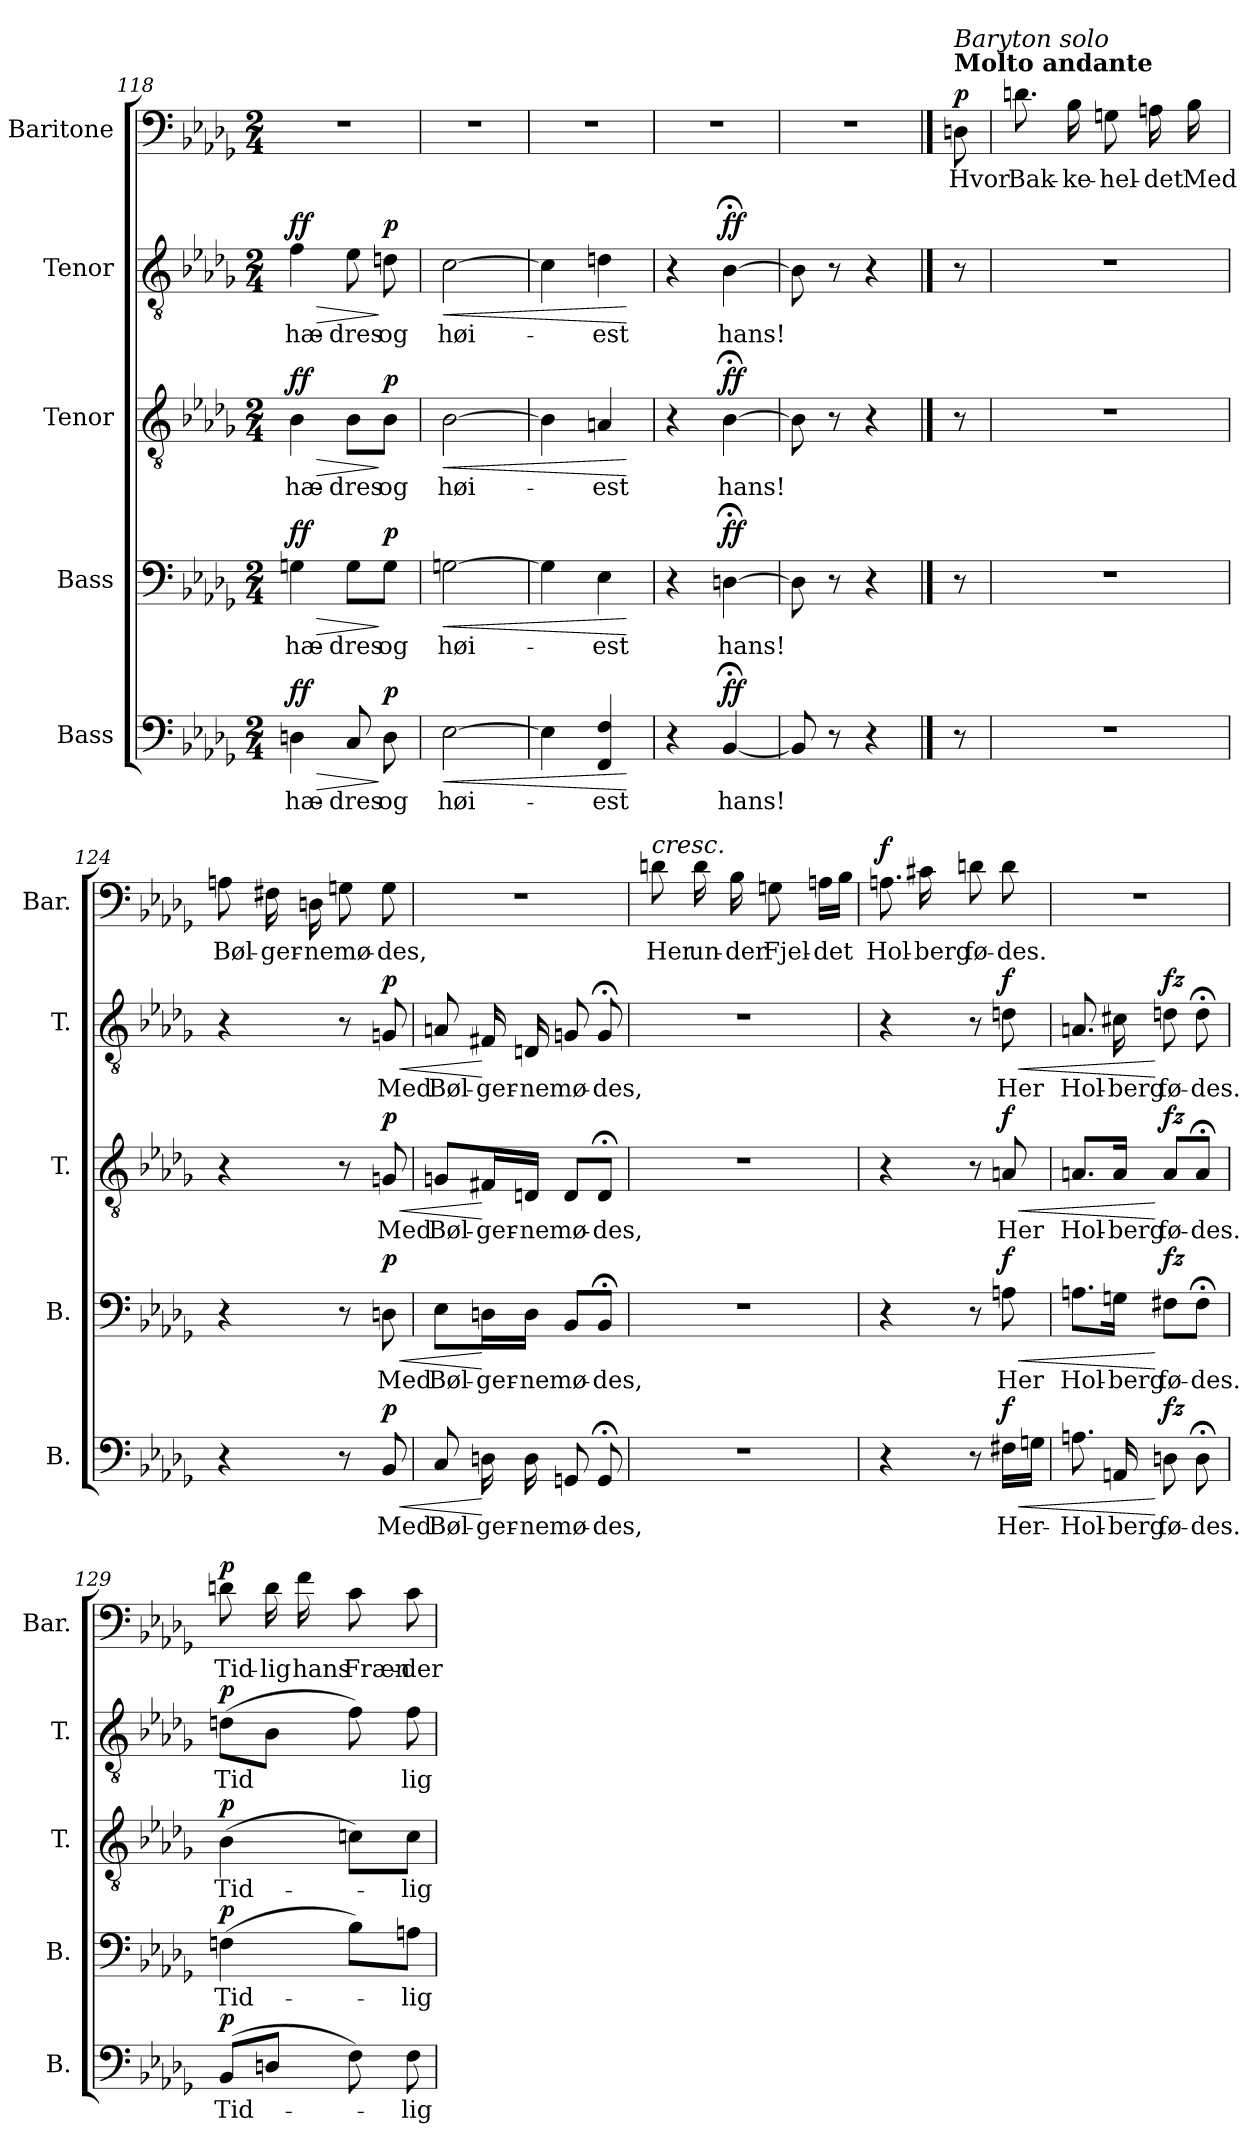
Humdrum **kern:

**kern	**text	**dynam	**kern	**text	**dynam	**kern	**text	**dynam	**kern	**text	**dynam	**kern	**text	**dynam
*part5	*part5	*part5	*part4	*part4	*part4	*part3	*part3	*part3	*part2	*part2	*part2	*part1	*part1	*part1
*staff5	*staff5	*staff5	*staff4	*staff4	*staff4	*staff3	*staff3	*staff3	*staff2	*staff2	*staff2	*staff1	*staff1	*staff1
*I"Bass	*	*	*I"Bass	*	*	*I"Tenor	*	*	*I"Tenor	*	*	*I"Baritone	*	*
*I'B.	*	*	*I'B.	*	*	*I'T.	*	*	*I'T.	*	*	*I'Bar.	*	*
*clefF4	*	*	*clefF4	*	*	*clefGv2	*	*	*clefGv2	*	*	*clefF4	*	*
*k[b-e-a-d-g-]	*	*	*k[b-e-a-d-g-]	*	*	*k[b-e-a-d-g-]	*	*	*k[b-e-a-d-g-]	*	*	*k[b-e-a-d-g-]	*	*
*M2/4	*	*	*M2/4	*	*	*M2/4	*	*	*M2/4	*	*	*M2/4	*	*
=118	=118	=118	=118	=118	=118	=118	=118	=118	=118	=118	=118	=118	=118	=118
!	!LO:LY:b	!LO:HP:b	!	!LO:LY:b	!LO:HP:b	!	!LO:LY:b	!LO:HP:b	!	!LO:LY:b	!LO:HP:b	!	!	!
!	!	!LO:DY:n=1:a	!	!	!LO:DY:n=1:a	!	!	!LO:DY:n=1:a	!	!	!LO:DY:n=1:a	!	!	!
4Dn\	hæ-	> ff	4Gn\	hæ-	> ff	4B-\	hæ-	> ff	4f\	hæ-	> ff	2r	.	.
!	!LO:LY:b	!	!	!LO:LY:b	!	!	!LO:LY:b	!	!	!LO:LY:b	!	!	!	!
8C/	-dres	.	8G\L	-dres	.	8B-\L	-dres	.	8e-\	-dres	.	.	.	.
!	!LO:LY:b	!LO:DY:n=2:a	!	!LO:LY:b	!LO:DY:n=2:a	!	!LO:LY:b	!LO:DY:n=2:a	!	!LO:LY:b	!LO:DY:n=2:a	!	!	!
8D\	og	] p	8G\J	og	] p	8B-\J	og	] p	8dn\	og	] p	.	.	.
=119	=119	=119	=119	=119	=119	=119	=119	=119	=119	=119	=119	=119	=119	=119
!	!LO:LY:b	!LO:HP:b	!	!LO:LY:b	!LO:HP:b	!	!LO:LY:b	!LO:HP:b	!	!LO:LY:b	!LO:HP:b	!	!	!
[2E-\	høi-	<	[2Gn\	høi-	<	[2B-\	høi-	<	[2c\	høi-	<	2r	.	.
=120	=120	=120	=120	=120	=120	=120	=120	=120	=120	=120	=120	=120	=120	=120
4E-\]	.	.	4G\]	.	.	4B-\]	.	.	4c\]	.	.	2r	.	.
!	!LO:LY:b	!	!	!LO:LY:b	!	!	!LO:LY:b	!	!	!LO:LY:b	!	!	!	!
4FF/ 4F/	-est	.	4E-\	-est	.	4An/	-est	.	4dn\	-est	.	.	.	.
.	.	[	.	.	[	.	.	[	.	.	[	.	.	.
=121	=121	=121	=121	=121	=121	=121	=121	=121	=121	=121	=121	=121	=121	=121
4r	.	.	4r	.	.	4r	.	.	4r	.	.	2r	.	.
!	!LO:LY:b	!LO:DY:a	!	!LO:LY:b	!LO:DY:a	!	!LO:LY:b	!LO:DY:a	!	!LO:LY:b	!LO:DY:a	!	!	!
[4BB-;</	hans!	ff	[4Dn;<\	hans!	ff	[4B-;<\	hans!	ff	[4B-;<\	hans!	ff	.	.	.
!!LO:LB:g=z
=122	=122	=122	=122	=122	=122	=122	=122	=122	=122	=122	=122	=122	=122	=122
8BB-/]	.	.	8D\]	.	.	8B-\]	.	.	8B-\]	.	.	2r	.	.
8r	.	.	8r	.	.	8r	.	.	8r	.	.	.	.	.
4r	.	.	4r	.	.	4r	.	.	4r	.	.	.	.	.
!!LO:PB:g=z
==122X1	==122X1	==122X1	==122X1	==122X1	==122X1	==122X1	==122X1	==122X1	==122X1	==122X1	==122X1	==122X1	==122X1	==122X1
!	!	!	!	!	!	!	!	!	!	!	!	!LO:TX:a:B:t=Molto andante	!	!
!	!	!	!	!	!	!	!	!	!	!	!	!LO:TX:a:i:t=Baryton solo	!	!
!	!	!	!	!	!	!	!	!	!	!	!	!	!LO:LY:b	!LO:DY:a
8r	.	.	8r	.	.	8r	.	.	8r	.	.	8D\	Hvor	p
=123	=123	=123	=123	=123	=123	=123	=123	=123	=123	=123	=123	=123	=123	=123
!	!	!	!	!	!	!	!	!	!	!	!	!	!LO:LY:b	!
2r	.	.	2r	.	.	2r	.	.	2r	.	.	8.d\	Bak-	.
!	!	!	!	!	!	!	!	!	!	!	!	!	!LO:LY:b	!
.	.	.	.	.	.	.	.	.	.	.	.	16B-\	-ke-	.
!	!	!	!	!	!	!	!	!	!	!	!	!	!LO:LY:b	!
.	.	.	.	.	.	.	.	.	.	.	.	8G\	-hel-	.
!	!	!	!	!	!	!	!	!	!	!	!	!	!LO:LY:b	!
.	.	.	.	.	.	.	.	.	.	.	.	16A\	-det	.
!	!	!	!	!	!	!	!	!	!	!	!	!	!LO:LY:b	!
.	.	.	.	.	.	.	.	.	.	.	.	16B-\	Med	.
=124	=124	=124	=124	=124	=124	=124	=124	=124	=124	=124	=124	=124	=124	=124
!	!	!	!	!	!	!	!	!	!	!	!	!	!LO:LY:b	!
4r	.	.	4r	.	.	4r	.	.	4r	.	.	8A\	Bøl-	.
!	!	!	!	!	!	!	!	!	!	!	!	!	!LO:LY:b	!
.	.	.	.	.	.	.	.	.	.	.	.	16F#X\	-ger-	.
!	!	!	!	!	!	!	!	!	!	!	!	!	!LO:LY:b	!
.	.	.	.	.	.	.	.	.	.	.	.	16D\	-ne	.
!	!	!	!	!	!	!	!	!	!	!	!	!	!LO:LY:b	!
8r	.	.	8r	.	.	8r	.	.	8r	.	.	8G\	mø-	.
!	!LO:LY:b	!LO:HP:b	!	!LO:LY:b	!LO:HP:b	!	!LO:LY:b	!LO:HP:b	!	!LO:LY:b	!LO:HP:b	!	!LO:LY:b	!
!	!	!LO:DY:n=1:a	!	!	!LO:DY:n=1:a	!	!	!LO:DY:n=1:a	!	!	!LO:DY:n=1:a	!	!	!
8BB-/	Med	< p	8Dn\	Med	< p	8Gn/	Med	< p	8Gn/	Med	< p	8G\	-des,	.
=125	=125	=125	=125	=125	=125	=125	=125	=125	=125	=125	=125	=125	=125	=125
!	!LO:LY:b	!	!	!LO:LY:b	!	!	!LO:LY:b	!	!	!LO:LY:b	!	!	!	!
8C/	Bøl-	.	8E-\L	Bøl-	.	8Gn/L	Bøl-	.	8An/	Bøl-	.	2r	.	.
!	!LO:LY:b	!	!	!LO:LY:b	!	!	!LO:LY:b	!	!	!LO:LY:b	!	!	!	!
16Dn\	-ger-	[	16Dn\L	-ger-	[	16F#X/L	-ger-	[	16F#X/	-ger-	[	.	.	.
!	!LO:LY:b	!	!	!LO:LY:b	!	!	!LO:LY:b	!	!	!LO:LY:b	!	!	!	!
16D\	-ne	.	16D\JJ	-ne	.	16Dn/JJ	-ne	.	16Dn/	-ne	.	.	.	.
!	!LO:LY:b	!	!	!LO:LY:b	!	!	!LO:LY:b	!	!	!LO:LY:b	!	!	!	!
8GGn/	mø-	.	8BB-/L	mø-	.	8D/L	mø-	.	8Gn/	mø-	.	.	.	.
!	!LO:LY:b	!	!	!LO:LY:b	!	!	!LO:LY:b	!	!	!LO:LY:b	!	!	!	!
8GG;</	-des,	.	8BB-;</J	-des,	.	8D;</J	-des,	.	8G;</	-des,	.	.	.	.
=126	=126	=126	=126	=126	=126	=126	=126	=126	=126	=126	=126	=126	=126	=126
!	!	!	!	!	!	!	!	!	!	!	!	!LO:TX:a:i:t=cresc.	!	!
!	!	!	!	!	!	!	!	!	!	!	!	!	!LO:LY:b	!
2r	.	.	2r	.	.	2r	.	.	2r	.	.	8d\	Her	.
!	!	!	!	!	!	!	!	!	!	!	!	!	!LO:LY:b	!
.	.	.	.	.	.	.	.	.	.	.	.	16d\	un-	.
!	!	!	!	!	!	!	!	!	!	!	!	!	!LO:LY:b	!
.	.	.	.	.	.	.	.	.	.	.	.	16B-\	-der	.
!	!	!	!	!	!	!	!	!	!	!	!	!	!LO:LY:b	!
.	.	.	.	.	.	.	.	.	.	.	.	8G\	Fjel-	.
!	!	!	!	!	!	!	!	!	!	!	!	!	!LO:LY:b	!
.	.	.	.	.	.	.	.	.	.	.	.	16A\LL	-det	.
.	.	.	.	.	.	.	.	.	.	.	.	16B-\JJ	.	.
=127	=127	=127	=127	=127	=127	=127	=127	=127	=127	=127	=127	=127	=127	=127
!	!	!	!	!	!	!	!	!	!	!	!	!	!LO:LY:b	!LO:DY:a
4r	.	.	4r	.	.	4r	.	.	4r	.	.	8.A\	Hol-	f
!	!	!	!	!	!	!	!	!	!	!	!	!	!LO:LY:b	!
.	.	.	.	.	.	.	.	.	.	.	.	16c#X\	-berg	.
!	!	!	!	!	!	!	!	!	!	!	!	!	!LO:LY:b	!
8r	.	.	8r	.	.	8r	.	.	8r	.	.	8d\	fø-	.
!	!LO:LY:b	!LO:HP:b	!	!LO:LY:b	!LO:HP:b	!	!LO:LY:b	!LO:HP:b	!	!LO:LY:b	!LO:HP:b	!	!LO:LY:b	!
!	!	!LO:DY:n=1:a	!	!	!LO:DY:n=1:a	!	!	!LO:DY:n=1:a	!	!	!LO:DY:n=1:a	!	!	!
16F#X\LL	Her-	< f	8An\	Her	< f	8An/	Her	< f	8dn\	Her	< f	8d\	-des.	.
16Gn\JJ	.	.	.	.	.	.	.	.	.	.	.	.	.	.
!!LO:LB:g=z
=128	=128	=128	=128	=128	=128	=128	=128	=128	=128	=128	=128	=128	=128	=128
!	!LO:LY:b	!	!	!LO:LY:b	!	!	!LO:LY:b	!	!	!LO:LY:b	!	!	!	!
8.An\	-Hol-	.	8.An\L	Hol-	.	8.An/L	Hol-	.	8.An/	Hol-	.	2r	.	.
!	!LO:LY:b	!	!	!LO:LY:b	!	!	!LO:LY:b	!	!	!LO:LY:b	!	!	!	!
16AAn/	-berg	.	16Gn\Jk	-berg	.	16A/Jk	-berg	.	16c#X\	-berg	.	.	.	.
!	!LO:LY:b	!LO:DY:n=1:a	!	!LO:LY:b	!LO:DY:n=1:a	!	!LO:LY:b	!LO:DY:n=1:a	!	!LO:LY:b	!LO:DY:n=1:a	!	!	!
8Dn\	fø-	[ fz	8F#X\L	fø-	[ fz	8A/L	fø-	[ fz	8dn\	fø-	[ fz	.	.	.
!	!LO:LY:b	!	!	!LO:LY:b	!	!	!LO:LY:b	!	!	!LO:LY:b	!	!	!	!
8D;<\	-des.	.	8F#;<\J	-des.	.	8A;</J	-des.	.	8d;<\	-des.	.	.	.	.
=129	=129	=129	=129	=129	=129	=129	=129	=129	=129	=129	=129	=129	=129	=129
!	!LO:LY:b	!LO:DY:a	!	!LO:LY:b	!LO:DY:a	!	!LO:LY:b	!LO:DY:a	!	!LO:LY:b	!LO:DY:a	!	!LO:LY:b	!LO:DY:a
(>8BB-/L	Tid-	p	(>4Fn\	Tid-	p	(>4B-\	Tid-	p	(>8dn\L	Tid	p	8d\	Tid-	p
!	!	!	!	!	!	!	!	!	!	!	!	!	!LO:LY:b	!
8Dn/J	.	.	.	.	.	.	.	.	8B-\J	.	.	16d\	-lig	.
!	!	!	!	!	!	!	!	!	!	!	!	!	!LO:LY:b	!
.	.	.	.	.	.	.	.	.	.	.	.	16f\	hans	.
!	!	!	!	!	!	!	!	!	!	!	!	!	!LO:LY:b	!
8F\)	.	.	8B-\L)	.	.	8cn\L)	.	.	8f\)	.	.	8c\	Fræn-	.
!	!LO:LY:b	!	!	!LO:LY:b	!	!	!LO:LY:b	!	!	!LO:LY:b	!	!	!LO:LY:b	!
8F\	-lig	.	8An\J	-lig	.	8c\J	-lig	.	8f\	lig	.	8c\	-der	.
=	=	=	=	=	=	=	=	=	=	=	=	=	=	=
*-	*-	*-	*-	*-	*-	*-	*-	*-	*-	*-	*-	*-	*-	*-
